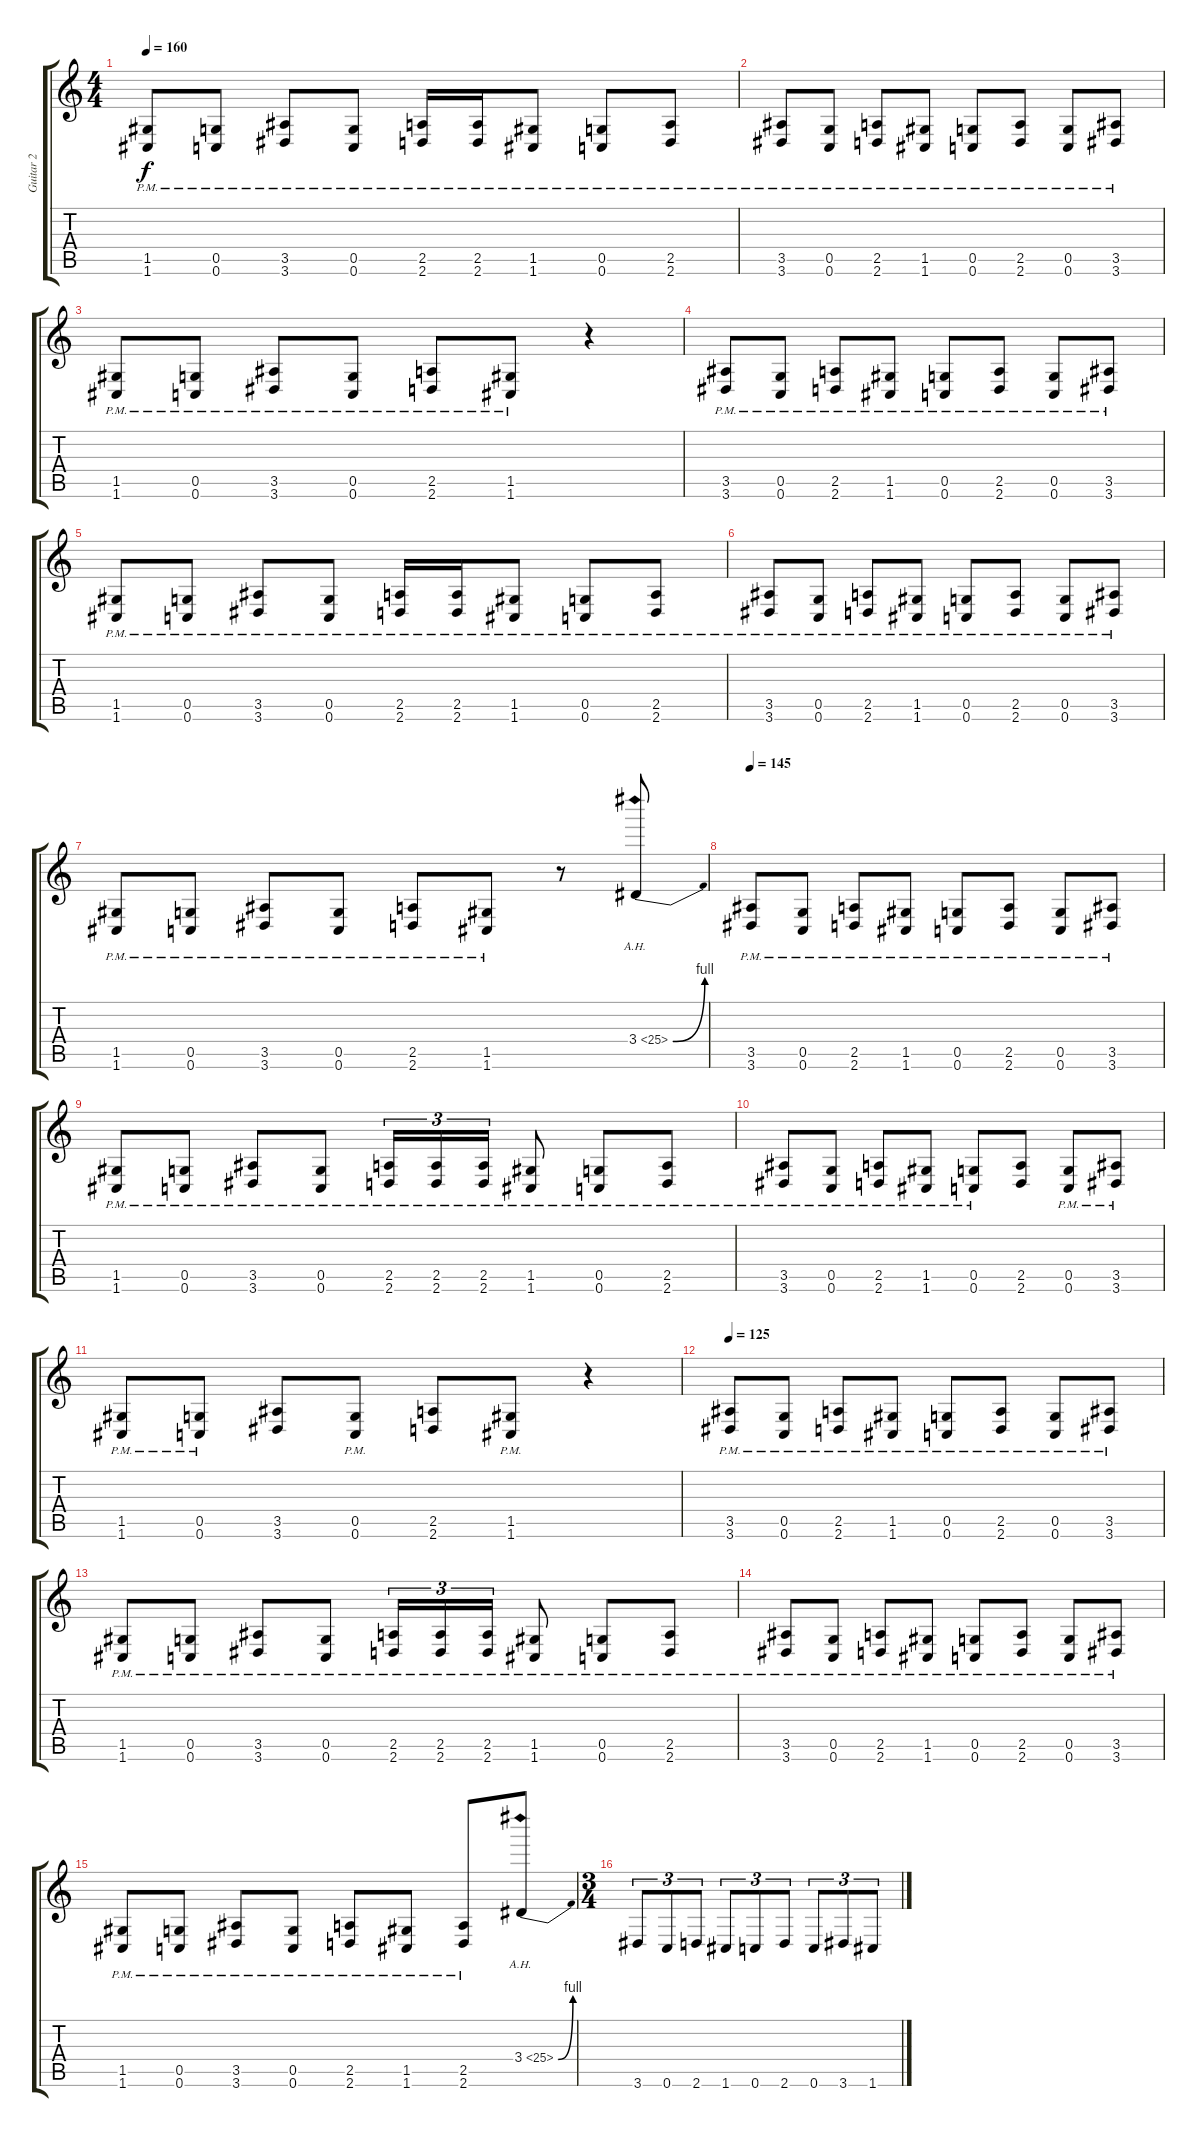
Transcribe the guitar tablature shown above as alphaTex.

\track ("Guitar 2" "Guitar 2") {instrument distortionguitar}
\staff {score tabs}
\tuning (D4 A3 F3 C3 G2 C2) {hide}
\ts (4 4)
\tempo 160
\clef g2
\ks c
(1.5{pm} 1.6{pm}).8{dy f} (0.5{pm} 0.6{pm}).8 (3.5{pm} 3.6{pm}).8 (0.5{pm} 0.6{pm}).8 (2.5{pm} 2.6{pm}).16 (2.5{pm} 2.6{pm}).16 (1.5{pm} 1.6{pm}).8 (0.5{pm} 0.6{pm}).8 (2.5{pm} 2.6{pm}).8 |
(3.5{pm} 3.6{pm}).8 (0.5{pm} 0.6{pm}).8 (2.5{pm} 2.6{pm}).8 (1.5{pm} 1.6{pm}).8 (0.5{pm} 0.6{pm}).8 (2.5{pm} 2.6{pm}).8 (0.5{pm} 0.6{pm}).8 (3.5{pm} 3.6{pm}).8 |
(1.5{pm} 1.6{pm}).8 (0.5{pm} 0.6{pm}).8 (3.5{pm} 3.6{pm}).8 (0.5{pm} 0.6{pm}).8 (2.5{pm} 2.6{pm}).8 (1.5{pm} 1.6{pm}).8 r.4 |
(3.5{pm} 3.6{pm}).8 (0.5{pm} 0.6{pm}).8 (2.5{pm} 2.6{pm}).8 (1.5{pm} 1.6{pm}).8 (0.5{pm} 0.6{pm}).8 (2.5{pm} 2.6{pm}).8 (0.5{pm} 0.6{pm}).8 (3.5{pm} 3.6{pm}).8 |
(1.5{pm} 1.6{pm}).8 (0.5{pm} 0.6{pm}).8 (3.5{pm} 3.6{pm}).8 (0.5{pm} 0.6{pm}).8 (2.5{pm} 2.6{pm}).16 (2.5{pm} 2.6{pm}).16 (1.5{pm} 1.6{pm}).8 (0.5{pm} 0.6{pm}).8 (2.5{pm} 2.6{pm}).8 |
(3.5{pm} 3.6{pm}).8 (0.5{pm} 0.6{pm}).8 (2.5{pm} 2.6{pm}).8 (1.5{pm} 1.6{pm}).8 (0.5{pm} 0.6{pm}).8 (2.5{pm} 2.6{pm}).8 (0.5{pm} 0.6{pm}).8 (3.5{pm} 3.6{pm}).8 |
(1.5{pm} 1.6{pm}).8 (0.5{pm} 0.6{pm}).8 (3.5{pm} 3.6{pm}).8 (0.5{pm} 0.6{pm}).8 (2.5{pm} 2.6{pm}).8 (1.5{pm} 1.6{pm}).8 r.8 3.4{be (bend 0 0 60 4) ah 22}.8 |
\tempo 145
(3.5{pm} 3.6{pm}).8 (0.5{pm} 0.6{pm}).8 (2.5{pm} 2.6{pm}).8 (1.5{pm} 1.6{pm}).8 (0.5{pm} 0.6{pm}).8 (2.5{pm} 2.6{pm}).8 (0.5{pm} 0.6{pm}).8 (3.5{pm} 3.6{pm}).8 |
(1.5{pm} 1.6{pm}).8 (0.5{pm} 0.6{pm}).8 (3.5{pm} 3.6{pm}).8 (0.5{pm} 0.6{pm}).8 (2.5{pm} 2.6{pm}).16{tu (3 2)} (2.5{pm} 2.6{pm}).16{tu (3 2)} (2.5{pm} 2.6{pm}).16{tu (3 2)} (1.5{pm} 1.6{pm}).8 (0.5{pm} 0.6{pm}).8 (2.5{pm} 2.6{pm}).8 |
(3.5{pm} 3.6{pm}).8 (0.5{pm} 0.6{pm}).8 (2.5{pm} 2.6{pm}).8 (1.5{pm} 1.6{pm}).8 (0.5{pm} 0.6{pm}).8 (2.5 2.6).8 (0.5{pm} 0.6{pm}).8 (3.5{pm} 3.6{pm}).8 |
(1.5{pm} 1.6{pm}).8 (0.5{pm} 0.6{pm}).8 (3.5 3.6).8 (0.5{pm} 0.6{pm}).8 (2.5 2.6).8 (1.5{pm} 1.6{pm}).8 r.4 |
\tempo 125
(3.5{pm} 3.6{pm}).8 (0.5{pm} 0.6{pm}).8 (2.5{pm} 2.6{pm}).8 (1.5{pm} 1.6{pm}).8 (0.5{pm} 0.6{pm}).8 (2.5{pm} 2.6{pm}).8 (0.5{pm} 0.6{pm}).8 (3.5{pm} 3.6{pm}).8 |
(1.5{pm} 1.6{pm}).8 (0.5{pm} 0.6{pm}).8 (3.5{pm} 3.6{pm}).8 (0.5{pm} 0.6{pm}).8 (2.5{pm} 2.6{pm}).16{tu (3 2)} (2.5{pm} 2.6{pm}).16{tu (3 2)} (2.5{pm} 2.6{pm}).16{tu (3 2)} (1.5{pm} 1.6{pm}).8 (0.5{pm} 0.6{pm}).8 (2.5{pm} 2.6{pm}).8 |
(3.5{pm} 3.6{pm}).8 (0.5{pm} 0.6{pm}).8 (2.5{pm} 2.6{pm}).8 (1.5{pm} 1.6{pm}).8 (0.5{pm} 0.6{pm}).8 (2.5{pm} 2.6{pm}).8 (0.5{pm} 0.6{pm}).8 (3.5{pm} 3.6{pm}).8 |
(1.5{pm} 1.6{pm}).8 (0.5{pm} 0.6{pm}).8 (3.5{pm} 3.6{pm}).8 (0.5{pm} 0.6{pm}).8 (2.5{pm} 2.6{pm}).8 (1.5{pm} 1.6{pm}).8 (2.5{pm} 2.6{pm}).8 3.4{be (bend 0 0 60 4) ah 22}.8 |
\ts (3 4)
3.6.8{tu (3 2)} 0.6.8{tu (3 2)} 2.6.8{tu (3 2)} 1.6.8{tu (3 2)} 0.6.8{tu (3 2)} 2.6.8{tu (3 2)} 0.6.8{tu (3 2)} 3.6.8{tu (3 2)} 1.6.8{tu (3 2)}
